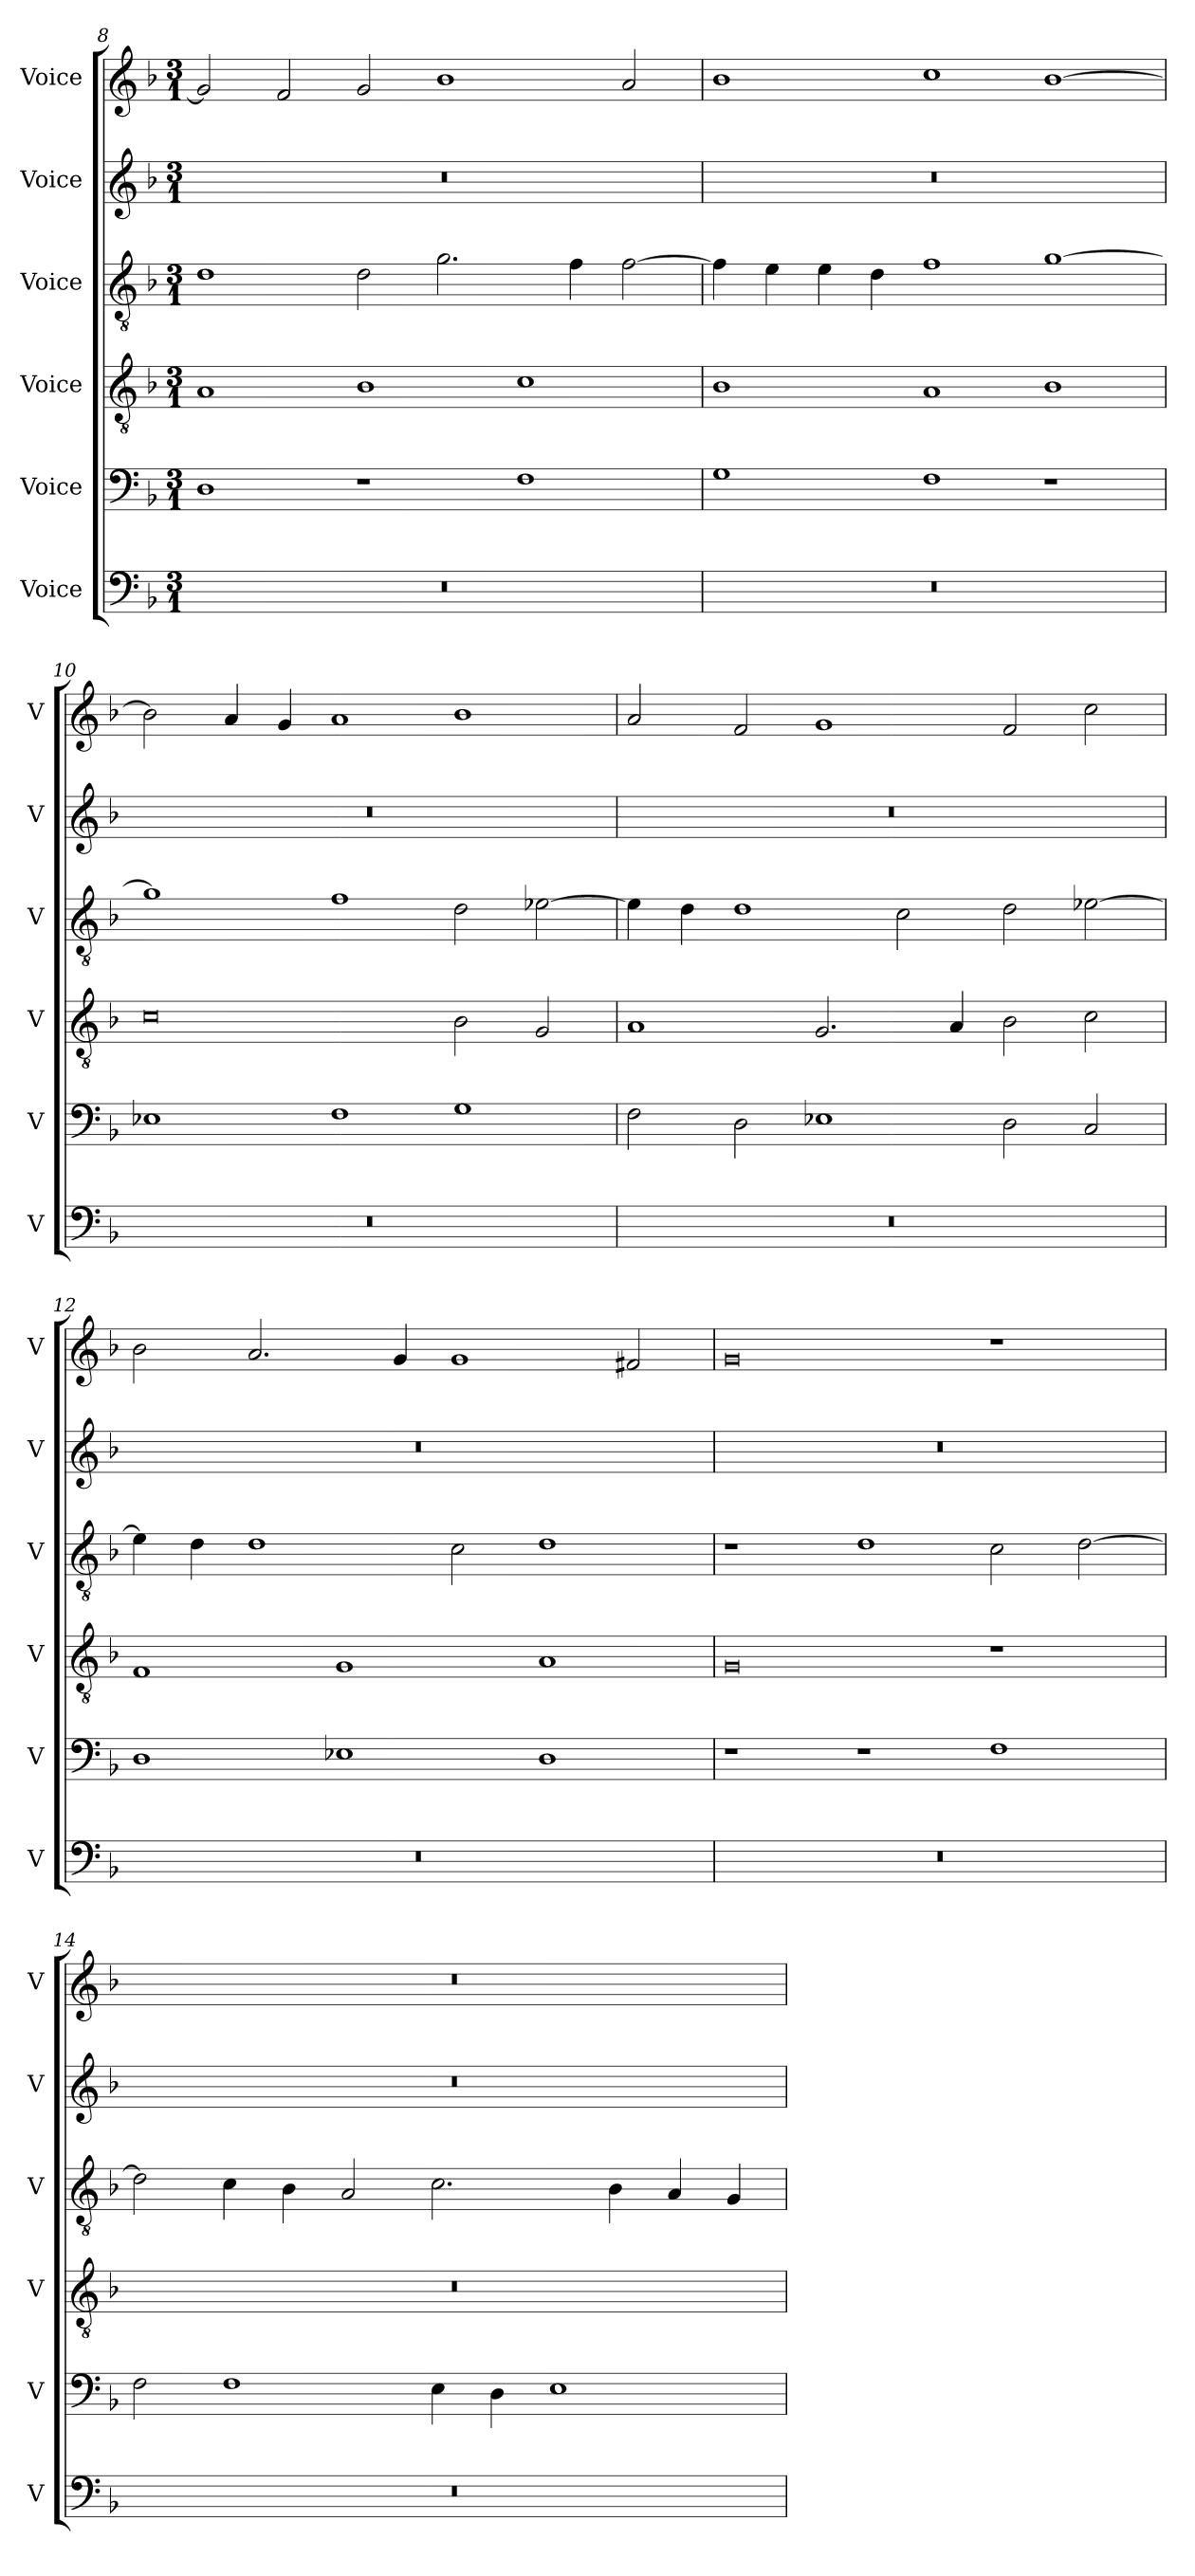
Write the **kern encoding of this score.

**kern	**kern	**kern	**kern	**kern	**kern
*part6	*part5	*part4	*part3	*part2	*part1
*staff6	*staff5	*staff4	*staff3	*staff2	*staff1
*I"Voice	*I"Voice	*I"Voice	*I"Voice	*I"Voice	*I"Voice
*I'V	*I'V	*I'V	*I'V	*I'V	*I'V
!!LO:LB:g=z
*clefF4	*clefF4	*clefGv2	*clefGv2	*clefG2	*clefG2
*k[b-]	*k[b-]	*k[b-]	*k[b-]	*k[b-]	*k[b-]
*M3/1	*M3/1	*M3/1	*M3/1	*M3/1	*M3/1
=8	=8	=8	=8	=8	=8
0.r	1D	1A	1d	0.r	2g/]
.	.	.	.	.	2f/
.	1r	1B-	2d\	.	2g/
.	.	.	2.g\	.	1b-
.	1F	1c	.	.	.
.	.	.	4f\	.	.
.	.	.	[2f\	.	2a/
=9	=9	=9	=9	=9	=9
0.r	1G	1B-	4f\]	0.r	1b-
.	.	.	4e\	.	.
.	.	.	4e\	.	.
.	.	.	4d\	.	.
.	1F	1A	1f	.	1cc
.	1r	1B-	[1g	.	[1b-
!!LO:PB:g=z
=10	=10	=10	=10	=10	=10
0.r	1E-X	0c	1g]	0.r	2b-\]
.	.	.	.	.	4a/
.	.	.	.	.	4g/
.	1F	.	1f	.	1a
.	1G	2B-\	2d\	.	1b-
.	.	2G/	[2e-X\	.	.
=11	=11	=11	=11	=11	=11
0.r	2F\	1A	4e-\]	0.r	2a/
.	.	.	4d\	.	.
.	2D\	.	1d	.	2f/
.	1E-X	2.G/	.	.	1g
.	.	.	2c\	.	.
.	.	4A/	.	.	.
.	2D\	2B-\	2d\	.	2f/
.	2C/	2c\	[2e-X\	.	2cc\
!!LO:LB:g=z
=12	=12	=12	=12	=12	=12
0.r	1D	1F	4e-\]	0.r	2b-\
.	.	.	4d\	.	.
.	.	.	1d	.	2.a/
.	1E-X	1G	.	.	.
.	.	.	.	.	4g/
.	.	.	2c\	.	1g
.	1D	1A	1d	.	.
.	.	.	.	.	2f#X/
=13	=13	=13	=13	=13	=13
0.r	1r	0G	1r	0.r	0g
.	1r	.	1d	.	.
.	1F	1r	2c\	.	1r
.	.	.	[2d\	.	.
!!LO:PB:g=z
=14	=14	=14	=14	=14	=14
0.r	2F\	0.r	2d\]	0.r	0.r
.	1F	.	4c\	.	.
.	.	.	4B-\	.	.
.	.	.	2A/	.	.
.	4E\	.	2.c\	.	.
.	4D\	.	.	.	.
.	1E	.	.	.	.
.	.	.	4B-\	.	.
.	.	.	4A/	.	.
.	.	.	4G/	.	.
=	=	=	=	=	=
*-	*-	*-	*-	*-	*-
